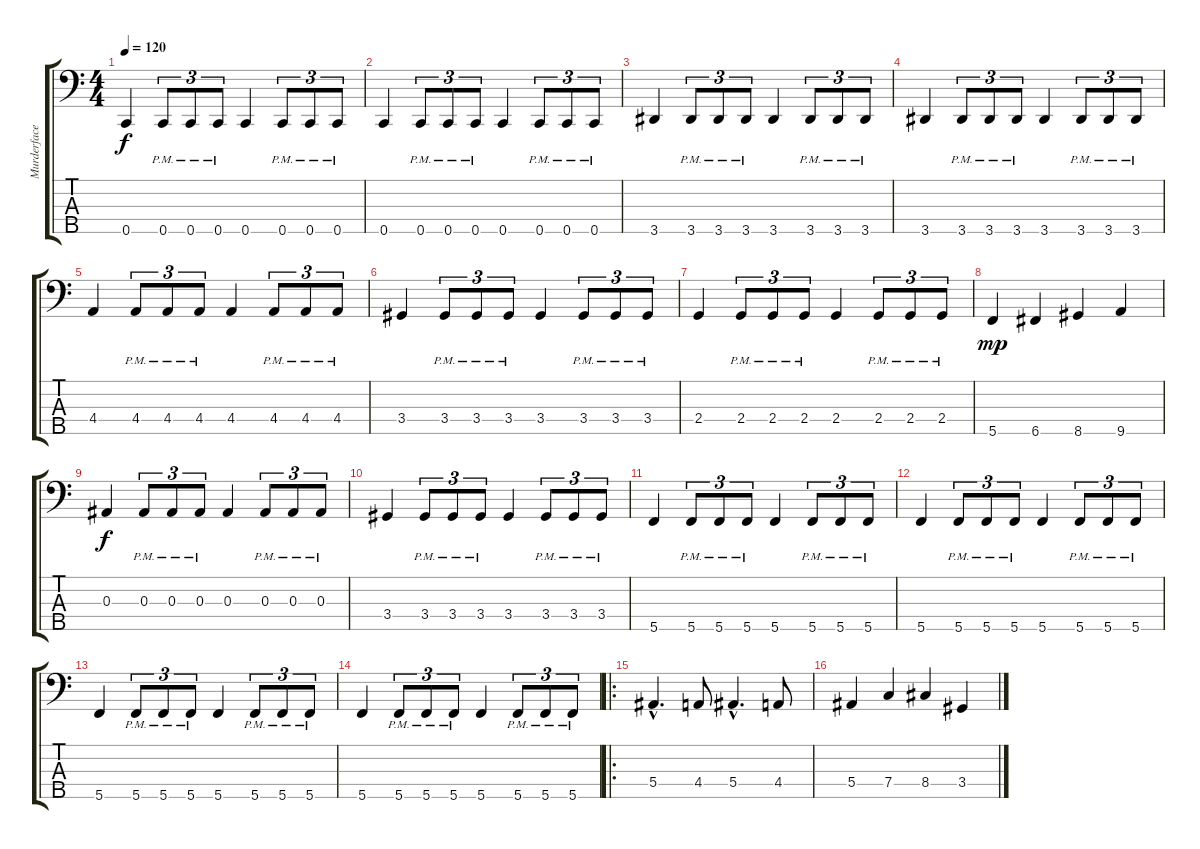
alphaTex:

\track ("Murderface" "Murderface") {instrument electricbassfinger}
\staff {score tabs}
\tuning (G2 Eb2 Bb1 F1 C1) {hide}
\ts (4 4)
\tempo 120
\clef f4
\ks c
0.5.4{dy f} 0.5{pm}.8{tu (3 2)} 0.5{pm}.8{tu (3 2)} 0.5{pm}.8{tu (3 2)} 0.5.4 0.5{pm}.8{tu (3 2)} 0.5{pm}.8{tu (3 2)} 0.5{pm}.8{tu (3 2)} |
0.5.4 0.5{pm}.8{tu (3 2)} 0.5{pm}.8{tu (3 2)} 0.5{pm}.8{tu (3 2)} 0.5.4 0.5{pm}.8{tu (3 2)} 0.5{pm}.8{tu (3 2)} 0.5{pm}.8{tu (3 2)} |
3.5.4 3.5{pm}.8{tu (3 2)} 3.5{pm}.8{tu (3 2)} 3.5{pm}.8{tu (3 2)} 3.5.4 3.5{pm}.8{tu (3 2)} 3.5{pm}.8{tu (3 2)} 3.5{pm}.8{tu (3 2)} |
3.5.4 3.5{pm}.8{tu (3 2)} 3.5{pm}.8{tu (3 2)} 3.5{pm}.8{tu (3 2)} 3.5.4 3.5{pm}.8{tu (3 2)} 3.5{pm}.8{tu (3 2)} 3.5{pm}.8{tu (3 2)} |
4.4.4 4.4{pm}.8{tu (3 2)} 4.4{pm}.8{tu (3 2)} 4.4{pm}.8{tu (3 2)} 4.4.4 4.4{pm}.8{tu (3 2)} 4.4{pm}.8{tu (3 2)} 4.4{pm}.8{tu (3 2)} |
3.4.4 3.4{pm}.8{tu (3 2)} 3.4{pm}.8{tu (3 2)} 3.4{pm}.8{tu (3 2)} 3.4.4 3.4{pm}.8{tu (3 2)} 3.4{pm}.8{tu (3 2)} 3.4{pm}.8{tu (3 2)} |
2.4.4 2.4{pm}.8{tu (3 2)} 2.4{pm}.8{tu (3 2)} 2.4{pm}.8{tu (3 2)} 2.4.4 2.4{pm}.8{tu (3 2)} 2.4{pm}.8{tu (3 2)} 2.4{pm}.8{tu (3 2)} |
5.5.4{dy mp} 6.5.4 8.5.4 9.5.4 |
0.3.4{dy f} 0.3{pm}.8{tu (3 2)} 0.3{pm}.8{tu (3 2)} 0.3{pm}.8{tu (3 2)} 0.3.4 0.3{pm}.8{tu (3 2)} 0.3{pm}.8{tu (3 2)} 0.3{pm}.8{tu (3 2)} |
3.4.4 3.4{pm}.8{tu (3 2)} 3.4{pm}.8{tu (3 2)} 3.4{pm}.8{tu (3 2)} 3.4.4 3.4{pm}.8{tu (3 2)} 3.4{pm}.8{tu (3 2)} 3.4{pm}.8{tu (3 2)} |
5.5.4 5.5{pm}.8{tu (3 2)} 5.5{pm}.8{tu (3 2)} 5.5{pm}.8{tu (3 2)} 5.5.4 5.5{pm}.8{tu (3 2)} 5.5{pm}.8{tu (3 2)} 5.5{pm}.8{tu (3 2)} |
5.5.4 5.5{pm}.8{tu (3 2)} 5.5{pm}.8{tu (3 2)} 5.5{pm}.8{tu (3 2)} 5.5.4 5.5{pm}.8{tu (3 2)} 5.5{pm}.8{tu (3 2)} 5.5{pm}.8{tu (3 2)} |
5.5.4 5.5{pm}.8{tu (3 2)} 5.5{pm}.8{tu (3 2)} 5.5{pm}.8{tu (3 2)} 5.5.4 5.5{pm}.8{tu (3 2)} 5.5{pm}.8{tu (3 2)} 5.5{pm}.8{tu (3 2)} |
5.5.4 5.5{pm}.8{tu (3 2)} 5.5{pm}.8{tu (3 2)} 5.5{pm}.8{tu (3 2)} 5.5.4 5.5{pm}.8{tu (3 2)} 5.5{pm}.8{tu (3 2)} 5.5{pm}.8{tu (3 2)} |
\ro
5.4{hac}.4{d} 4.4.8 5.4{hac}.4{d} 4.4.8 |
5.4.4 7.4.4 8.4.4 3.4.4
